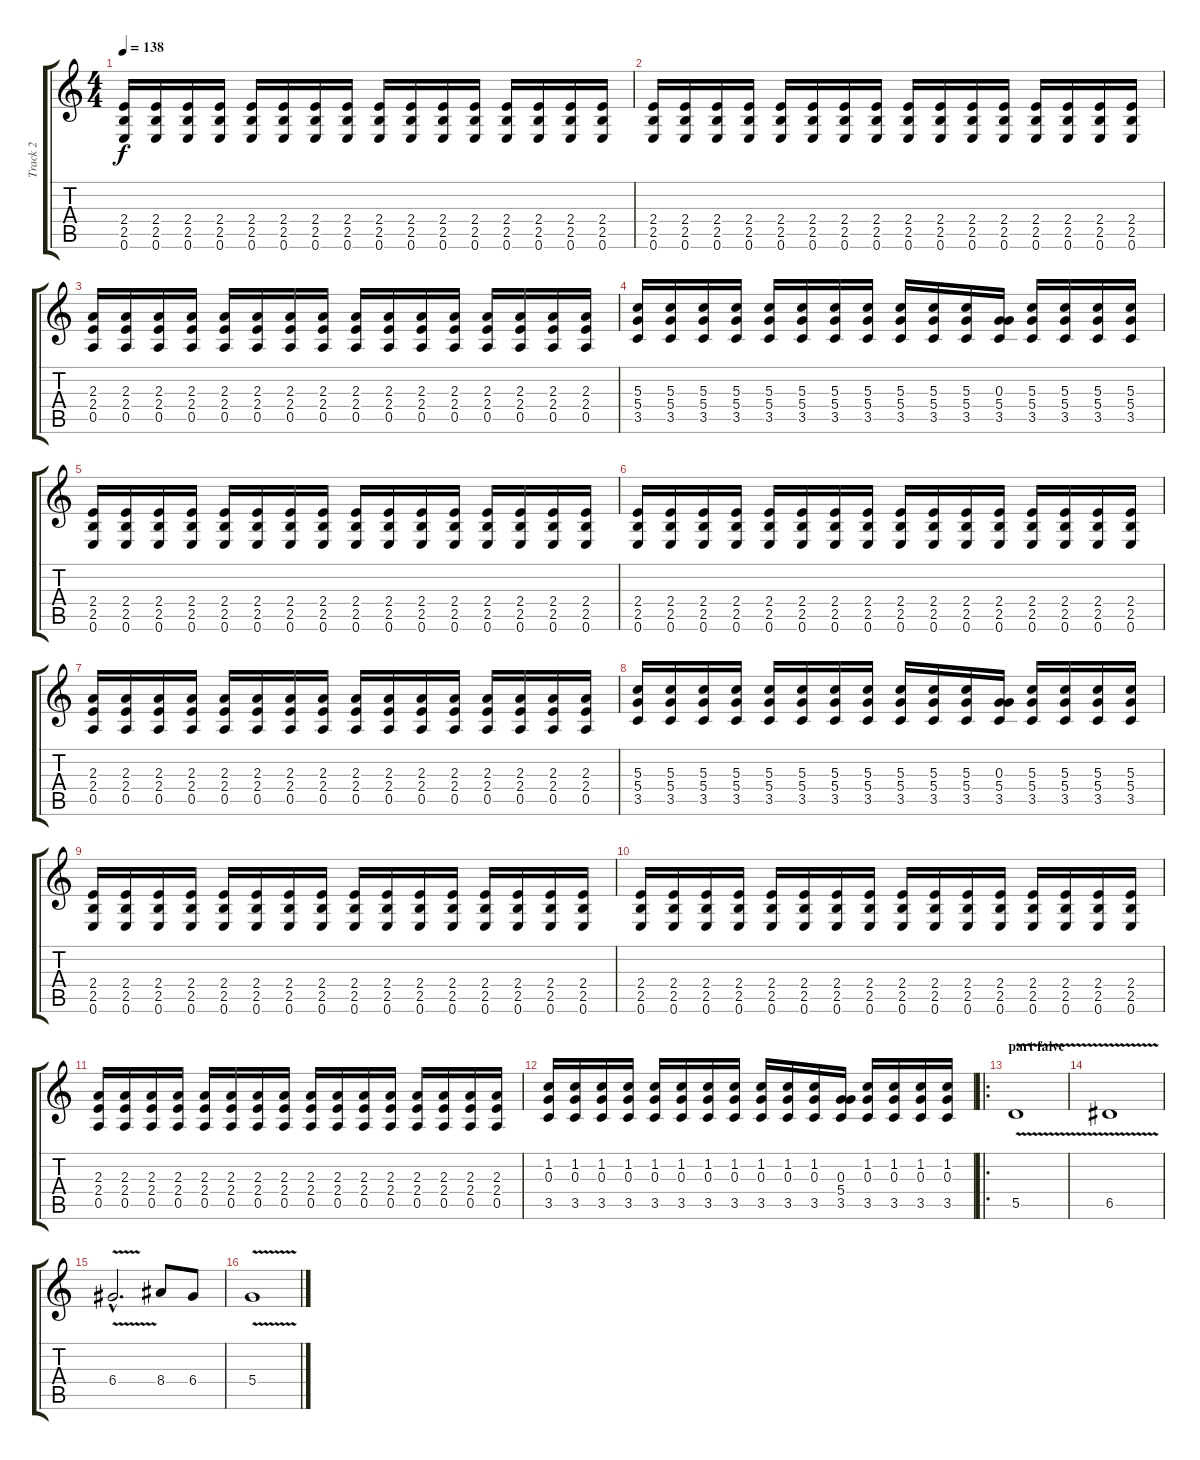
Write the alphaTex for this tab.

\track ("Track 2" "Track 2") {instrument distortionguitar}
\staff {score tabs}
\tuning (E4 B3 G3 D3 A2 E2) {hide}
\ts (4 4)
\tempo 138
\clef g2
\ks c
(2.4 2.5 0.6).16{dy f} (2.4 2.5 0.6).16 (2.4 2.5 0.6).16 (2.4 2.5 0.6).16 (2.4 2.5 0.6).16 (2.4 2.5 0.6).16 (2.4 2.5 0.6).16 (2.4 2.5 0.6).16 (2.4 2.5 0.6).16 (2.4 2.5 0.6).16 (2.4 2.5 0.6).16 (2.4 2.5 0.6).16 (2.4 2.5 0.6).16 (2.4 2.5 0.6).16 (2.4 2.5 0.6).16 (2.4 2.5 0.6).16 |
(2.4 2.5 0.6).16 (2.4 2.5 0.6).16 (2.4 2.5 0.6).16 (2.4 2.5 0.6).16 (2.4 2.5 0.6).16 (2.4 2.5 0.6).16 (2.4 2.5 0.6).16 (2.4 2.5 0.6).16 (2.4 2.5 0.6).16 (2.4 2.5 0.6).16 (2.4 2.5 0.6).16 (2.4 2.5 0.6).16 (2.4 2.5 0.6).16 (2.4 2.5 0.6).16 (2.4 2.5 0.6).16 (2.4 2.5 0.6).16 |
(2.3 2.4 0.5).16 (2.3 2.4 0.5).16 (2.3 2.4 0.5).16 (2.3 2.4 0.5).16 (2.3 2.4 0.5).16 (2.3 2.4 0.5).16 (2.3 2.4 0.5).16 (2.3 2.4 0.5).16 (2.3 2.4 0.5).16 (2.3 2.4 0.5).16 (2.3 2.4 0.5).16 (2.3 2.4 0.5).16 (2.3 2.4 0.5).16 (2.3 2.4 0.5).16 (2.3 2.4 0.5).16 (2.3 2.4 0.5).16 |
(5.3 5.4 3.5).16 (5.3 5.4 3.5).16 (5.3 5.4 3.5).16 (5.3 5.4 3.5).16 (5.3 5.4 3.5).16 (5.3 5.4 3.5).16 (5.3 5.4 3.5).16 (5.3 5.4 3.5).16 (5.3 5.4 3.5).16 (5.3 5.4 3.5).16 (5.3 5.4 3.5).16 (0.3 5.4 3.5).16 (5.3 5.4 3.5).16 (5.3 5.4 3.5).16 (5.3 5.4 3.5).16 (5.3 5.4 3.5).16 |
(2.4 2.5 0.6).16 (2.4 2.5 0.6).16 (2.4 2.5 0.6).16 (2.4 2.5 0.6).16 (2.4 2.5 0.6).16 (2.4 2.5 0.6).16 (2.4 2.5 0.6).16 (2.4 2.5 0.6).16 (2.4 2.5 0.6).16 (2.4 2.5 0.6).16 (2.4 2.5 0.6).16 (2.4 2.5 0.6).16 (2.4 2.5 0.6).16 (2.4 2.5 0.6).16 (2.4 2.5 0.6).16 (2.4 2.5 0.6).16 |
(2.4 2.5 0.6).16 (2.4 2.5 0.6).16 (2.4 2.5 0.6).16 (2.4 2.5 0.6).16 (2.4 2.5 0.6).16 (2.4 2.5 0.6).16 (2.4 2.5 0.6).16 (2.4 2.5 0.6).16 (2.4 2.5 0.6).16 (2.4 2.5 0.6).16 (2.4 2.5 0.6).16 (2.4 2.5 0.6).16 (2.4 2.5 0.6).16 (2.4 2.5 0.6).16 (2.4 2.5 0.6).16 (2.4 2.5 0.6).16 |
(2.3 2.4 0.5).16 (2.3 2.4 0.5).16 (2.3 2.4 0.5).16 (2.3 2.4 0.5).16 (2.3 2.4 0.5).16 (2.3 2.4 0.5).16 (2.3 2.4 0.5).16 (2.3 2.4 0.5).16 (2.3 2.4 0.5).16 (2.3 2.4 0.5).16 (2.3 2.4 0.5).16 (2.3 2.4 0.5).16 (2.3 2.4 0.5).16 (2.3 2.4 0.5).16 (2.3 2.4 0.5).16 (2.3 2.4 0.5).16 |
(5.3 5.4 3.5).16 (5.3 5.4 3.5).16 (5.3 5.4 3.5).16 (5.3 5.4 3.5).16 (5.3 5.4 3.5).16 (5.3 5.4 3.5).16 (5.3 5.4 3.5).16 (5.3 5.4 3.5).16 (5.3 5.4 3.5).16 (5.3 5.4 3.5).16 (5.3 5.4 3.5).16 (0.3 5.4 3.5).16 (5.3 5.4 3.5).16 (5.3 5.4 3.5).16 (5.3 5.4 3.5).16 (5.3 5.4 3.5).16 |
(2.4 2.5 0.6).16 (2.4 2.5 0.6).16 (2.4 2.5 0.6).16 (2.4 2.5 0.6).16 (2.4 2.5 0.6).16 (2.4 2.5 0.6).16 (2.4 2.5 0.6).16 (2.4 2.5 0.6).16 (2.4 2.5 0.6).16 (2.4 2.5 0.6).16 (2.4 2.5 0.6).16 (2.4 2.5 0.6).16 (2.4 2.5 0.6).16 (2.4 2.5 0.6).16 (2.4 2.5 0.6).16 (2.4 2.5 0.6).16 |
(2.4 2.5 0.6).16 (2.4 2.5 0.6).16 (2.4 2.5 0.6).16 (2.4 2.5 0.6).16 (2.4 2.5 0.6).16 (2.4 2.5 0.6).16 (2.4 2.5 0.6).16 (2.4 2.5 0.6).16 (2.4 2.5 0.6).16 (2.4 2.5 0.6).16 (2.4 2.5 0.6).16 (2.4 2.5 0.6).16 (2.4 2.5 0.6).16 (2.4 2.5 0.6).16 (2.4 2.5 0.6).16 (2.4 2.5 0.6).16 |
(2.3 2.4 0.5).16 (2.3 2.4 0.5).16 (2.3 2.4 0.5).16 (2.3 2.4 0.5).16 (2.3 2.4 0.5).16 (2.3 2.4 0.5).16 (2.3 2.4 0.5).16 (2.3 2.4 0.5).16 (2.3 2.4 0.5).16 (2.3 2.4 0.5).16 (2.3 2.4 0.5).16 (2.3 2.4 0.5).16 (2.3 2.4 0.5).16 (2.3 2.4 0.5).16 (2.3 2.4 0.5).16 (2.3 2.4 0.5).16 |
(1.2 0.3 3.5).16 (1.2 0.3 3.5).16 (1.2 0.3 3.5).16 (1.2 0.3 3.5).16 (1.2 0.3 3.5).16 (1.2 0.3 3.5).16 (1.2 0.3 3.5).16 (1.2 0.3 3.5).16 (1.2 0.3 3.5).16 (1.2 0.3 3.5).16 (1.2 0.3 3.5).16 (0.3 5.4 3.5).16 (1.2 0.3 3.5).16 (1.2 0.3 3.5).16 (1.2 0.3 3.5).16 (1.2 0.3 3.5).16 |
\ro
\section ("" "part faive")
5.5{v}.1 |
6.5{v}.1 |
6.4{v hac}.2{d} 8.4.8 6.4.8 |
5.4{v}.1
